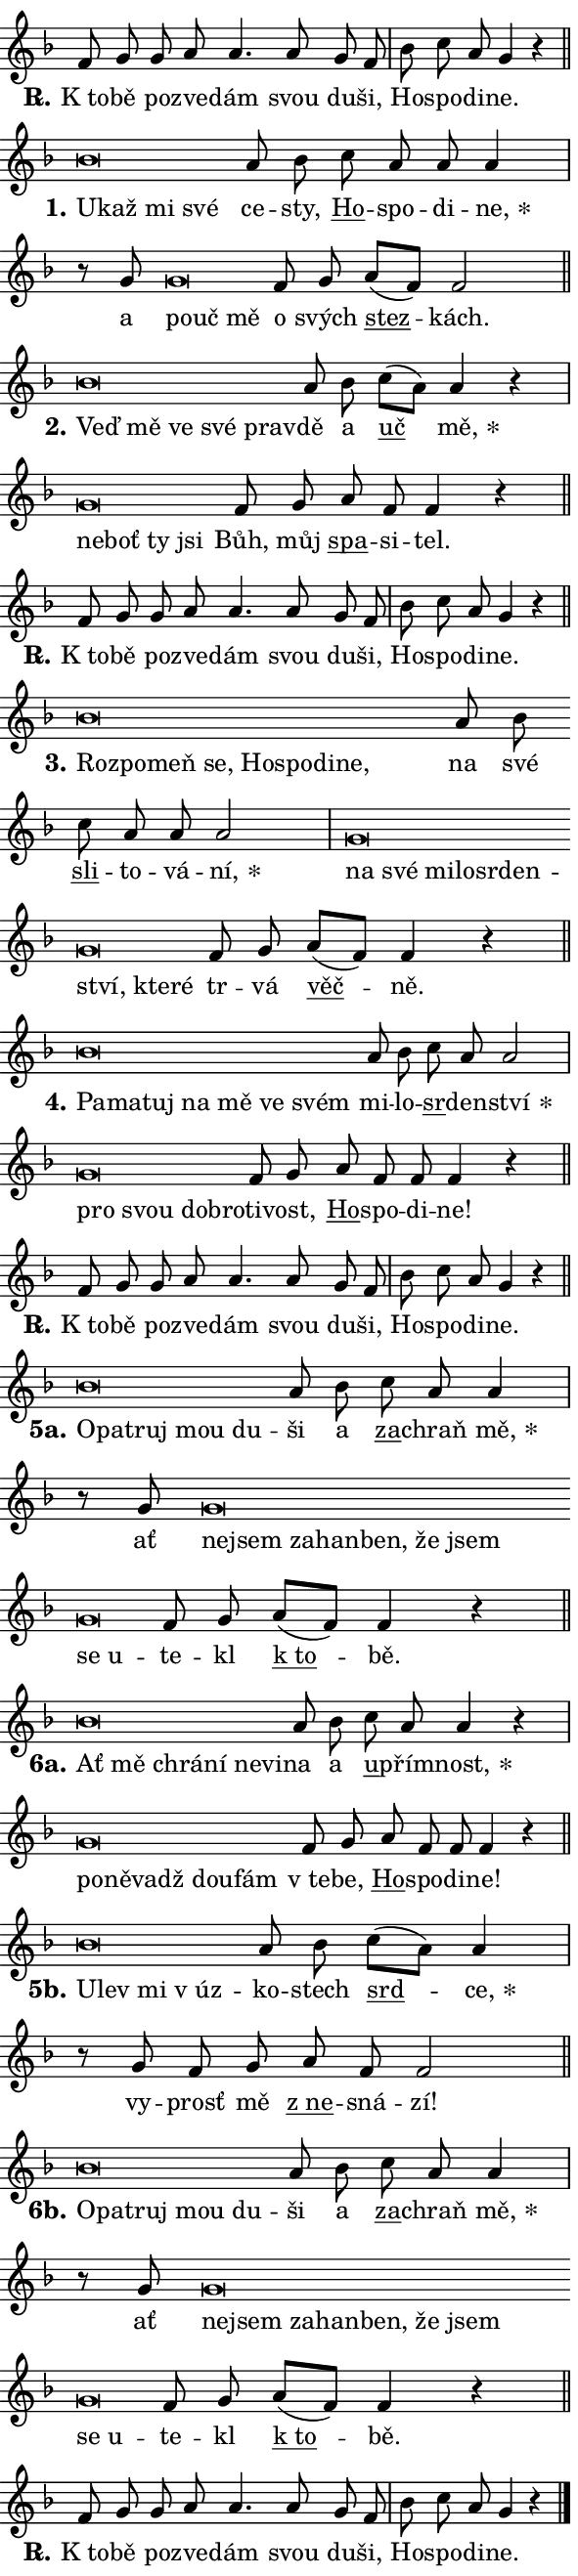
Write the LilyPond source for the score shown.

\version "2.24.0"
\header { tagline = "" }
\paper {
  indent = 0\cm
  top-margin = 0\cm
  right-margin = 0.13\cm % to fit lyric hyphens
  bottom-margin = 0\cm
  left-margin = 0\cm
  paper-width = 10\cm
  page-breaking = #ly:one-page-breaking
  system-system-spacing.basic-distance = #11
  score-system-spacing.basic-distance = #11
  ragged-last = ##f
}


%% Author: Thomas Morley
%% https://lists.gnu.org/archive/html/lilypond-user/2020-05/msg00002.html
#(define (line-position grob)
"Returns position of @var[grob} in current system:
   @code{'start}, if at first time-step
   @code{'end}, if at last time-step
   @code{'middle} otherwise
"
  (let* ((col (ly:item-get-column grob))
         (ln (ly:grob-object col 'left-neighbor))
         (rn (ly:grob-object col 'right-neighbor))
         (col-to-check-left (if (ly:grob? ln) ln col))
         (col-to-check-right (if (ly:grob? rn) rn col))
         (break-dir-left
           (and
             (ly:grob-property col-to-check-left 'non-musical #f)
             (ly:item-break-dir col-to-check-left)))
         (break-dir-right
           (and
             (ly:grob-property col-to-check-right 'non-musical #f)
             (ly:item-break-dir col-to-check-right))))
        (cond ((eqv? 1 break-dir-left) 'start)
              ((eqv? -1 break-dir-right) 'end)
              (else 'middle))))

#(define (tranparent-at-line-position vctor)
  (lambda (grob)
  "Relying on @code{line-position} select the relevant enry from @var{vctor}.
Used to determine transparency,"
    (case (line-position grob)
      ((end) (not (vector-ref vctor 0)))
      ((middle) (not (vector-ref vctor 1)))
      ((start) (not (vector-ref vctor 2))))))

noteHeadBreakVisibility =
#(define-music-function (break-visibility)(vector?)
"Makes @code{NoteHead}s transparent relying on @var{break-visibility}"
#{
  \override NoteHead.transparent =
    #(tranparent-at-line-position break-visibility)
#})

#(define delete-ledgers-for-transparent-note-heads
  (lambda (grob)
    "Reads whether a @code{NoteHead} is transparent.
If so this @code{NoteHead} is removed from @code{'note-heads} from
@var{grob}, which is supposed to be @code{LedgerLineSpanner}.
As a result ledgers are not printed for this @code{NoteHead}"
    (let* ((nhds-array (ly:grob-object grob 'note-heads))
           (nhds-list
             (if (ly:grob-array? nhds-array)
                 (ly:grob-array->list nhds-array)
                 '()))
           ;; Relies on the transparent-property being done before
           ;; Staff.LedgerLineSpanner.after-line-breaking is executed.
           ;; This is fragile ...
           (to-keep
             (remove
               (lambda (nhd)
                 (ly:grob-property nhd 'transparent #f))
               nhds-list)))
      ;; TODO find a better method to iterate over grob-arrays, similiar
      ;; to filter/remove etc for lists
      ;; For now rebuilt from scratch
      (set! (ly:grob-object grob 'note-heads)  '())
      (for-each
        (lambda (nhd)
          (ly:pointer-group-interface::add-grob grob 'note-heads nhd))
        to-keep))))

squashNotes = {
  \override NoteHead.X-extent = #'(-0.2 . 0.2)
  \override NoteHead.Y-extent = #'(-0.75 . 0)
  \override NoteHead.stencil =
    #(lambda (grob)
       (let ((pos (ly:grob-property grob 'staff-position)))
         (begin
           (if (< pos -7) (display "ERROR: Lower brevis then expected\n") (display ""))
           (if (<= pos -6) ly:text-interface::print ly:note-head::print))))
}
unSquashNotes = {
  \revert NoteHead.X-extent
  \revert NoteHead.Y-extent
  \revert NoteHead.stencil
}

hideNotes = \noteHeadBreakVisibility #begin-of-line-visible
unHideNotes = \noteHeadBreakVisibility #all-visible

% work-around for resetting accidentals
% https://lilypond.org/doc/v2.23/Documentation/notation/displaying-rhythms#unmetered-music
cadenzaMeasure = {
  \cadenzaOff
  \partial 1024 s1024
  \cadenzaOn
}

#(define-markup-command (accent layout props text) (markup?)
  "Underline accented syllable"
  (interpret-markup layout props
    #{\markup \override #'(offset . 4.3) \underline { #text }#}))

responsum = \markup \concat {
  "R" \hspace #-1.05 \path #0.1 #'((moveto 0 0.07) (lineto 0.9 0.8)) \hspace #0.05 "."
}

spaceSize = #0.6828661417322834 % exact space size for TeX Gyre Schola

\layout {
  \context {
    \Staff
    \remove "Time_signature_engraver"
    \override LedgerLineSpanner.after-line-breaking = #delete-ledgers-for-transparent-note-heads
  }
  \context {
    \Lyrics {
      \override LyricSpace.minimum-distance = \spaceSize
      \override LyricText.font-name = #"TeX Gyre Schola"
      \override LyricText.font-size = 1
      \override StanzaNumber.font-name = #"TeX Gyre Schola Bold"
      \override StanzaNumber.font-size = 1
    }
  }
  \context {
    \Score 
    \override NoteHead.text =
      #(lambda (grob) 
        (let ((pos (ly:grob-property grob 'staff-position)))
          #{\markup {
            \combine
              \halign #-0.55 \raise #(if (= pos -6) 0 0.5) \override #'(thickness . 2) \draw-line #'(3.2 . 0)
              \musicglyph "noteheads.sM1"
          }#}))
  }
}

% magnetic-lyrics.ily
%
%   written by
%     Jean Abou Samra <jean@abou-samra.fr>
%     Werner Lemberg <wl@gnu.org>
%
%   adapted by
%     Jiri Hon <jiri.hon@gmail.com>
%
% Version 2022-Apr-15

% https://www.mail-archive.com/lilypond-user@gnu.org/msg149350.html

#(define (Left_hyphen_pointer_engraver context)
   "Collect syllable-hyphen-syllable occurrences in lyrics and store
them in properties.  This engraver only looks to the left.  For
example, if the lyrics input is @code{foo -- bar}, it does the
following.

@itemize @bullet
@item
Set the @code{text} property of the @code{LyricHyphen} grob between
@q{foo} and @q{bar} to @code{foo}.

@item
Set the @code{left-hyphen} property of the @code{LyricText} grob with
text @q{foo} to the @code{LyricHyphen} grob between @q{foo} and
@q{bar}.
@end itemize

Use this auxiliary engraver in combination with the
@code{lyric-@/text::@/apply-@/magnetic-@/offset!} hook."
   (let ((hyphen #f)
         (text #f))
     (make-engraver
      (acknowledgers
       ((lyric-syllable-interface engraver grob source-engraver)
        (set! text grob)))
      (end-acknowledgers
       ((lyric-hyphen-interface engraver grob source-engraver)
        ;(when (not (grob::has-interface grob 'lyric-space-interface))
          (set! hyphen grob)));)
      ((stop-translation-timestep engraver)
       (when (and text hyphen)
         (ly:grob-set-object! text 'left-hyphen hyphen))
       (set! text #f)
       (set! hyphen #f)))))

#(define (lyric-text::apply-magnetic-offset! grob)
   "If the space between two syllables is less than the value in
property @code{LyricText@/.details@/.squash-threshold}, move the right
syllable to the left so that it gets concatenated with the left
syllable.

Use this function as a hook for
@code{LyricText@/.after-@/line-@/breaking} if the
@code{Left_@/hyphen_@/pointer_@/engraver} is active."
   (let ((hyphen (ly:grob-object grob 'left-hyphen #f)))
     (when hyphen
       (let ((left-text (ly:spanner-bound hyphen LEFT)))
         (when (grob::has-interface left-text 'lyric-syllable-interface)
           (let* ((common (ly:grob-common-refpoint grob left-text X))
                  (this-x-ext (ly:grob-extent grob common X))
                  (left-x-ext
                   (begin
                     ;; Trigger magnetism for left-text.
                     (ly:grob-property left-text 'after-line-breaking)
                     (ly:grob-extent left-text common X)))
                  ;; `delta` is the gap width between two syllables.
                  (delta (- (interval-start this-x-ext)
                            (interval-end left-x-ext)))
                  (details (ly:grob-property grob 'details))
                  (threshold (assoc-get 'squash-threshold details 0.2)))
             (when (< delta threshold)
               (let* (;; We have to manipulate the input text so that
                      ;; ligatures crossing syllable boundaries are not
                      ;; disabled.  For languages based on the Latin
                      ;; script this is essentially a beautification.
                      ;; However, for non-Western scripts it can be a
                      ;; necessity.
                      (lt (ly:grob-property left-text 'text))
                      (rt (ly:grob-property grob 'text))
                      (is-space (grob::has-interface hyphen 'lyric-space-interface))
                      (space (if is-space " " ""))
                      (extra-delta (if is-space spaceSize 0))
                      ;; Append new syllable.
                      (ltrt-space (if (and (string? lt) (string? rt))
                                (string-append lt space rt)
                                (make-concat-markup (list lt space rt))))
                      ;; Right-align `ltrt` to the right side.
                      (ltrt-space-markup (grob-interpret-markup
                               grob
                               (make-translate-markup
                                (cons (interval-length this-x-ext) 0)
                                (make-right-align-markup ltrt-space)))))
                 (begin
                   ;; Don't print `left-text`.
                   (ly:grob-set-property! left-text 'stencil #f)
                   ;; Set text and stencil (which holds all collected
                   ;; syllables so far) and shift it to the left.
                   (ly:grob-set-property! grob 'text ltrt-space)
                   (ly:grob-set-property! grob 'stencil ltrt-space-markup)
                   (ly:grob-translate-axis! grob (- (- delta extra-delta)) X))))))))))


#(define (lyric-hyphen::displace-bounds-first grob)
   ;; Make very sure this callback isn't triggered too early.
   (let ((left (ly:spanner-bound grob LEFT))
         (right (ly:spanner-bound grob RIGHT)))
     (ly:grob-property left 'after-line-breaking)
     (ly:grob-property right 'after-line-breaking)
     (ly:lyric-hyphen::print grob)))

squashThreshold = #0.4

\layout {
  \context {
    \Lyrics
    \consists #Left_hyphen_pointer_engraver
    \override LyricText.after-line-breaking =
      #lyric-text::apply-magnetic-offset!
    \override LyricHyphen.stencil = #lyric-hyphen::displace-bounds-first
    \override LyricText.details.squash-threshold = \squashThreshold
    \override LyricHyphen.minimum-distance = 0
    \override LyricHyphen.minimum-length = \squashThreshold
  }
}

squashText = \override LyricText.details.squash-threshold = 9999
unSquashText = \override LyricText.details.squash-threshold = \squashThreshold

leftText = \override LyricText.self-alignment-X = #LEFT
unLeftText = \revert LyricText.self-alignment-X

starOffset = #(lambda (grob) 
                (let ((x_offset (ly:self-alignment-interface::aligned-on-x-parent grob)))
                  (if (= x_offset 0) 0 (+ x_offset 1.2))))

star = #(define-music-function (syllable)(string?)
"Append star separator at the end of a syllable"
#{
  \once \override LyricText.X-offset = #starOffset
  \lyricmode { \markup {
    #syllable
    \override #'((font-name . "TeX Gyre Schola Bold")) \hspace #0.2 \lower #0.65 \larger "*"
  } }
#})

starAccent = #(define-music-function (syllable)(string?)
"Append star separator at the end of a syllable and make accent"
#{
  \once \override LyricText.X-offset = #starOffset
  \lyricmode { \markup {
    \accent #syllable
    \override #'((font-name . "TeX Gyre Schola Bold")) \hspace #0.2 \lower #0.65 \larger "*"
  } }
#})

breath = #(define-music-function (syllable)(string?)
"Append breathing indicator at the end of a syllable"
#{
  \lyricmode { \markup { #syllable "+" } }
#})

optionalBreath = #(define-music-function (syllable)(string?)
"Append optional breathing indicator at the end of a syllable"
#{
  \lyricmode { \markup { #syllable "(+)" } }
#})


\score {
    <<
        \new Voice = "melody" { \cadenzaOn \key f \major \relative { f'8 g \bar "" g a a4. \bar "" a8 g f \cadenzaMeasure \bar "|" bes c a g4 r \cadenzaMeasure \bar "||" \break } }
        \new Lyrics \lyricsto "melody" { \lyricmode { \set stanza = \responsum
"K to" -- bě po -- zve -- dám svou du -- ši, Ho -- spo -- di -- ne. } }
    >>
    \layout {}
}

\score {
    <<
        \new Voice = "melody" { \cadenzaOn \key f \major \relative { \squashNotes bes'\breve*1/16 \hideNotes \breve*1/16 \bar "" \breve*1/16 \breve*1/16 \bar "" \unHideNotes \unSquashNotes a8 bes \bar "" c a a a4 \cadenzaMeasure \bar "|" r8 g8 \squashNotes g\breve*1/16 \hideNotes \breve*1/16 \breve*1/16 \bar "" \unHideNotes \unSquashNotes f8 g \bar "" a[( f)] f2 \cadenzaMeasure \bar "||" \break } }
        \new Lyrics \lyricsto "melody" { \lyricmode { \set stanza = "1."
\leftText U -- \squashText kaž mi své \unLeftText \unSquashText ce -- sty, \markup \accent Ho -- spo -- di -- \star ne, a \leftText po -- \squashText uč mě \unLeftText \unSquashText o svých \markup \accent stez -- kách. } }
    >>
    \layout {}
}

\score {
    <<
        \new Voice = "melody" { \cadenzaOn \key f \major \relative { \squashNotes bes'\breve*1/16 \hideNotes \breve*1/16 \bar "" \breve*1/16 \bar "" \breve*1/16 \breve*1/16 \bar "" \unHideNotes \unSquashNotes a8 bes \bar "" c[( a)] a4 r \cadenzaMeasure \bar "|" \squashNotes g\breve*1/16 \hideNotes \breve*1/16 \bar "" \breve*1/16 \breve*1/16 \bar "" \unHideNotes \unSquashNotes f8 g \bar "" a f f4 r \cadenzaMeasure \bar "||" \break } }
        \new Lyrics \lyricsto "melody" { \lyricmode { \set stanza = "2."
\leftText Veď \squashText mě ve své prav -- \unLeftText \unSquashText dě a \markup \accent uč \star mě, \leftText ne -- \squashText boť ty jsi \unLeftText \unSquashText Bůh, můj \markup \accent spa -- si -- tel. } }
    >>
    \layout {}
}

\score {
    <<
        \new Voice = "melody" { \cadenzaOn \key f \major \relative { f'8 g \bar "" g a a4. \bar "" a8 g f \cadenzaMeasure \bar "|" bes c a g4 r \cadenzaMeasure \bar "||" \break } }
        \new Lyrics \lyricsto "melody" { \lyricmode { \set stanza = \responsum
"K to" -- bě po -- zve -- dám svou du -- ši, Ho -- spo -- di -- ne. } }
    >>
    \layout {}
}

\score {
    <<
        \new Voice = "melody" { \cadenzaOn \key f \major \relative { \squashNotes bes'\breve*1/16 \hideNotes \breve*1/16 \bar "" \breve*1/16 \bar "" \breve*1/16 \bar "" \breve*1/16 \bar "" \breve*1/16 \bar "" \breve*1/16 \breve*1/16 \bar "" \unHideNotes \unSquashNotes a8 bes \bar "" c a a a2 \cadenzaMeasure \bar "|" \squashNotes g\breve*1/16 \hideNotes \breve*1/16 \bar "" \breve*1/16 \bar "" \breve*1/16 \bar "" \breve*1/16 \bar "" \breve*1/16 \bar "" \breve*1/16 \bar "" \breve*1/16 \breve*1/16 \bar "" \unHideNotes \unSquashNotes f8 g \bar "" a[( f)] f4 r \cadenzaMeasure \bar "||" \break } }
        \new Lyrics \lyricsto "melody" { \lyricmode { \set stanza = "3."
\leftText Roz -- \squashText po -- meň se, Ho -- spo -- di -- ne, \unLeftText \unSquashText na své \markup \accent sli -- to -- vá -- \star ní, \leftText na \squashText své mi -- lo -- sr -- den -- ství, kte -- ré \unLeftText \unSquashText tr -- vá \markup \accent věč -- ně. } }
    >>
    \layout {}
}

\score {
    <<
        \new Voice = "melody" { \cadenzaOn \key f \major \relative { \squashNotes bes'\breve*1/16 \hideNotes \breve*1/16 \bar "" \breve*1/16 \bar "" \breve*1/16 \bar "" \breve*1/16 \bar "" \breve*1/16 \breve*1/16 \bar "" \unHideNotes \unSquashNotes a8 bes \bar "" c a a2 \cadenzaMeasure \bar "|" \squashNotes g\breve*1/16 \hideNotes \breve*1/16 \bar "" \breve*1/16 \breve*1/16 \bar "" \unHideNotes \unSquashNotes f8 g \bar "" a f f f4 r \cadenzaMeasure \bar "||" \break } }
        \new Lyrics \lyricsto "melody" { \lyricmode { \set stanza = "4."
\leftText Pa -- \squashText ma -- tuj na mě ve svém \unLeftText \unSquashText mi -- lo -- \markup \accent sr -- den -- \star ství \leftText pro \squashText svou dob -- ro -- \unLeftText \unSquashText ti -- vost, \markup \accent Ho -- spo -- di -- ne! } }
    >>
    \layout {}
}

\score {
    <<
        \new Voice = "melody" { \cadenzaOn \key f \major \relative { f'8 g \bar "" g a a4. \bar "" a8 g f \cadenzaMeasure \bar "|" bes c a g4 r \cadenzaMeasure \bar "||" \break } }
        \new Lyrics \lyricsto "melody" { \lyricmode { \set stanza = \responsum
"K to" -- bě po -- zve -- dám svou du -- ši, Ho -- spo -- di -- ne. } }
    >>
    \layout {}
}

\score {
    <<
        \new Voice = "melody" { \cadenzaOn \key f \major \relative { \squashNotes bes'\breve*1/16 \hideNotes \breve*1/16 \bar "" \breve*1/16 \bar "" \breve*1/16 \breve*1/16 \bar "" \unHideNotes \unSquashNotes a8 bes \bar "" c a a4 \cadenzaMeasure \bar "|" r8 g \squashNotes g\breve*1/16 \hideNotes \breve*1/16 \bar "" \breve*1/16 \bar "" \breve*1/16 \bar "" \breve*1/16 \bar "" \breve*1/16 \bar "" \breve*1/16 \bar "" \breve*1/16 \breve*1/16 \bar "" \unHideNotes \unSquashNotes f8 g \bar "" a[( f)] f4 r \cadenzaMeasure \bar "||" \break } }
        \new Lyrics \lyricsto "melody" { \lyricmode { \set stanza = "5a."
\leftText O -- \squashText pa -- truj mou du -- \unLeftText \unSquashText ši a \markup \accent za -- chraň \star mě, ať \leftText nej -- \squashText sem za -- han -- ben, že jsem se u -- \unLeftText \unSquashText te -- kl \markup \accent "k to" -- bě. } }
    >>
    \layout {}
}

\score {
    <<
        \new Voice = "melody" { \cadenzaOn \key f \major \relative { \squashNotes bes'\breve*1/16 \hideNotes \breve*1/16 \bar "" \breve*1/16 \bar "" \breve*1/16 \bar "" \breve*1/16 \breve*1/16 \bar "" \unHideNotes \unSquashNotes a8 bes \bar "" c a a4 r \cadenzaMeasure \bar "|" \squashNotes g\breve*1/16 \hideNotes \breve*1/16 \bar "" \breve*1/16 \bar "" \breve*1/16 \breve*1/16 \bar "" \unHideNotes \unSquashNotes f8 g \bar "" a f f f4 r \cadenzaMeasure \bar "||" \break } }
        \new Lyrics \lyricsto "melody" { \lyricmode { \set stanza = "6a."
\leftText Ať \squashText mě chrá -- ní ne -- vi -- \unLeftText \unSquashText na a \markup \accent u -- přím -- \star nost, \leftText po -- \squashText ně -- vadž dou -- fám \unLeftText \unSquashText "v te" -- be, \markup \accent Ho -- spo -- di -- ne! } }
    >>
    \layout {}
}

\score {
    <<
        \new Voice = "melody" { \cadenzaOn \key f \major \relative { \squashNotes bes'\breve*1/16 \hideNotes \breve*1/16 \bar "" \breve*1/16 \breve*1/16 \bar "" \unHideNotes \unSquashNotes a8 bes \bar "" c[( a)] a4 \cadenzaMeasure \bar "|" r8 g f8 g \bar "" a f f2 \cadenzaMeasure \bar "||" \break } }
        \new Lyrics \lyricsto "melody" { \lyricmode { \set stanza = "5b."
\leftText U -- \squashText lev mi "v úz" -- \unLeftText \unSquashText ko -- stech \markup \accent srd -- \star ce, vy -- prosť mě \markup \accent "z ne" -- sná -- zí! } }
    >>
    \layout {}
}

\score {
    <<
        \new Voice = "melody" { \cadenzaOn \key f \major \relative { \squashNotes bes'\breve*1/16 \hideNotes \breve*1/16 \bar "" \breve*1/16 \bar "" \breve*1/16 \breve*1/16 \bar "" \unHideNotes \unSquashNotes a8 bes \bar "" c a a4 \cadenzaMeasure \bar "|" r8 g8 \squashNotes g\breve*1/16 \hideNotes \breve*1/16 \bar "" \breve*1/16 \bar "" \breve*1/16 \bar "" \breve*1/16 \bar "" \breve*1/16 \bar "" \breve*1/16 \bar "" \breve*1/16 \breve*1/16 \bar "" \unHideNotes \unSquashNotes f8 g \bar "" a[( f)] f4 r \cadenzaMeasure \bar "||" \break } }
        \new Lyrics \lyricsto "melody" { \lyricmode { \set stanza = "6b."
\leftText O -- \squashText pa -- truj mou du -- \unLeftText \unSquashText ši a \markup \accent za -- chraň \star mě, ať \leftText nej -- \squashText sem za -- han -- ben, že jsem se u -- \unLeftText \unSquashText te -- kl \markup \accent "k to" -- bě. } }
    >>
    \layout {}
}

\score {
    <<
        \new Voice = "melody" { \cadenzaOn \key f \major \relative { f'8 g \bar "" g a a4. \bar "" a8 g f \cadenzaMeasure \bar "|" bes c a g4 r \cadenzaMeasure \bar "||" \break } \bar "|." }
        \new Lyrics \lyricsto "melody" { \lyricmode { \set stanza = \responsum
"K to" -- bě po -- zve -- dám svou du -- ši, Ho -- spo -- di -- ne. } }
    >>
    \layout {}
}
